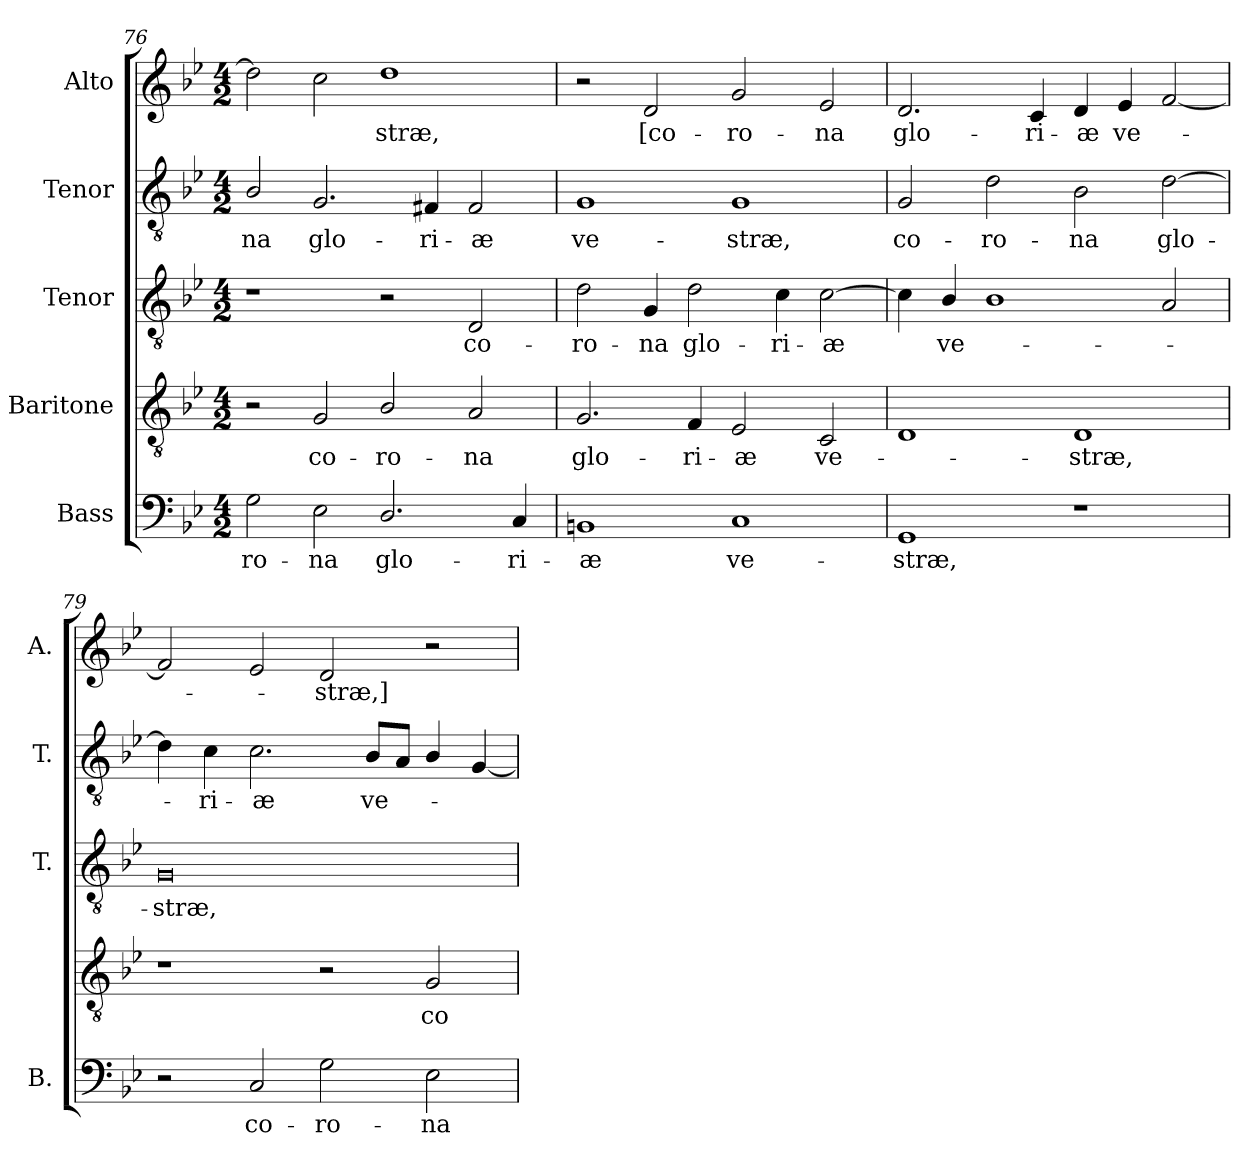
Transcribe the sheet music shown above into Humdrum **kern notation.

**kern	**text	**kern	**text	**kern	**text	**kern	**text	**kern	**text
*part5	*part5	*part4	*part4	*part3	*part3	*part2	*part2	*part1	*part1
*staff5	*staff5	*staff4	*staff4	*staff3	*staff3	*staff2	*staff2	*staff1	*staff1
*I"Bass	*	*I"Baritone	*	*I"Tenor	*	*I"Tenor	*	*I"Alto	*
*I'B.	*	*	*	*I'T.	*	*I'T.	*	*I'A.	*
*clefF4	*	*clefGv2	*	*clefGv2	*	*clefGv2	*	*clefG2	*
*	*	*ITrd7c12	*	*ITrd7c12	*	*ITrd7c12	*	*	*
*k[b-e-]	*	*k[b-e-]	*	*k[b-e-]	*	*k[b-e-]	*	*k[b-e-]	*
*B-:	*	*B-:	*	*B-:	*	*B-:	*	*B-:	*
*M4/2	*	*M4/2	*	*M4/2	*	*M4/2	*	*M4/2	*
=76	=76	=76	=76	=76	=76	=76	=76	=76	=76
!	!LO:LY:b:color=#000000	!	!	!	!	!	!	!	!
!	!	!	!	!	!	!	!LO:LY:b:color=#000000	!	!
2Gi\	-ro-	2r	.	1r	.	2BB-i/	-na	2ddi\]	.
!	!LO:LY:b:color=#000000	!	!	!	!	!	!	!	!
!	!	!	!LO:LY:b:color=#000000	!	!	!	!	!	!
!	!	!	!	!	!	!	!LO:LY:b:color=#000000	!	!
2E-i\	-na	2GGi/	co-	.	.	2.GGi/	glo-	2cci\	.
!	!LO:LY:b:color=#000000	!	!	!	!	!	!	!	!
!	!	!	!LO:LY:b:color=#000000	!	!	!	!	!	!
!	!	!	!	!	!	!	!	!	!LO:LY:b:color=#000000
2.Di/	glo-	2BB-i/	-ro-	2r	.	.	.	1ddi	-stræ,
!	!	!	!	!	!	!	!LO:LY:b:color=#000000	!	!
.	.	.	.	.	.	4FF#Xi/	-ri-	.	.
!	!	!	!LO:LY:b:color=#000000	!	!	!	!	!	!
!	!	!	!	!	!LO:LY:b:color=#000000	!	!	!	!
!	!	!	!	!	!	!	!LO:LY:b:color=#000000	!	!
.	.	2AAi/	-na	2DDi/	co-	2FF#i/	-æ	.	.
!	!LO:LY:b:color=#000000	!	!	!	!	!	!	!	!
4Ci/	-ri-	.	.	.	.	.	.	.	.
=77	=77	=77	=77	=77	=77	=77	=77	=77	=77
!	!LO:LY:b:color=#000000	!	!	!	!	!	!	!	!
!	!	!	!LO:LY:b:color=#000000	!	!	!	!	!	!
!	!	!	!	!	!LO:LY:b:color=#000000	!	!	!	!
!	!	!	!	!	!	!	!LO:LY:b:color=#000000	!	!
1BBni	-æ	2.GGi/	glo-	2Di\	-ro-	1GGi	ve-	2r	.
!	!	!	!	!	!LO:LY:b:color=#000000	!	!	!	!
!	!	!	!	!	!	!	!	!	!LO:LY:b:color=#000000
.	.	.	.	4GGi/	-na	.	.	2di/	[co-
!	!	!	!LO:LY:b:color=#000000	!	!	!	!	!	!
!	!	!	!	!	!LO:LY:b:color=#000000	!	!	!	!
.	.	4FFi/	-ri-	2Di\	glo-	.	.	.	.
!	!LO:LY:b:color=#000000	!	!	!	!	!	!	!	!
!	!	!	!LO:LY:b:color=#000000	!	!	!	!	!	!
!	!	!	!	!	!	!	!LO:LY:b:color=#000000	!	!
!	!	!	!	!	!	!	!	!	!LO:LY:b:color=#000000
1Ci	ve-	2EE-i/	-æ	.	.	1GGi	-stræ,	2gi/	-ro-
!	!	!	!	!	!LO:LY:b:color=#000000	!	!	!	!
.	.	.	.	4Ci\	-ri-	.	.	.	.
!	!	!	!LO:LY:b:color=#000000	!	!	!	!	!	!
!	!	!	!	!	!LO:LY:b:color=#000000	!	!	!	!
!	!	!	!	!	!	!	!	!	!LO:LY:b:color=#000000
.	.	2CCi/	ve-	[2Ci\	-æ	.	.	2e-i/	-na
!!LO:PB:g=z
=78	=78	=78	=78	=78	=78	=78	=78	=78	=78
!	!LO:LY:b:color=#000000	!	!	!	!	!	!	!	!
!	!	!	!	!	!	!	!LO:LY:b:color=#000000	!	!
!	!	!	!	!	!	!	!	!	!LO:LY:b:color=#000000
1GGi	-stræ,	1DDi	.	4Ci\]	.	2GGi/	co-	2.di/	glo-
!	!	!	!	!	!LO:LY:b:color=#000000	!	!	!	!
.	.	.	.	4BB-i/	ve-	.	.	.	.
!	!	!	!	!	!	!	!LO:LY:b:color=#000000	!	!
.	.	.	.	1BB-i	.	2Di\	-ro-	.	.
!	!	!	!	!	!	!	!	!	!LO:LY:b:color=#000000
.	.	.	.	.	.	.	.	4ci/	-ri-
!	!	!	!LO:LY:b:color=#000000	!	!	!	!	!	!
!	!	!	!	!	!	!	!LO:LY:b:color=#000000	!	!
!	!	!	!	!	!	!	!	!	!LO:LY:b:color=#000000
1r	.	1DDi	-stræ,	.	.	2BB-i\	-na	4di/	-æ
!	!	!	!	!	!	!	!	!	!LO:LY:b:color=#000000
.	.	.	.	.	.	.	.	4e-i/	ve-
!	!	!	!	!	!	!	!LO:LY:b:color=#000000	!	!
.	.	.	.	2AAi/	.	[2Di\	glo-	[2fi/	.
=79	=79	=79	=79	=79	=79	=79	=79	=79	=79
!	!	!	!	!	!LO:LY:b:color=#000000	!	!	!	!
2r	.	1r	.	0GGi	-stræ,	4Di\]	.	2fi/]	.
!	!	!	!	!	!	!	!LO:LY:b:color=#000000	!	!
.	.	.	.	.	.	4Ci\	-ri-	.	.
!	!LO:LY:b:color=#000000	!	!	!	!	!	!	!	!
!	!	!	!	!	!	!	!LO:LY:b:color=#000000	!	!
2Ci/	co-	.	.	.	.	2.Ci\	-æ	2e-i/	.
!	!LO:LY:b:color=#000000	!	!	!	!	!	!	!	!
!	!	!	!	!	!	!	!	!	!LO:LY:b:color=#000000
2Gi\	-ro-	2r	.	.	.	.	.	2di/	-stræ,]
!	!	!	!	!	!	!	!LO:LY:b:color=#000000	!	!
.	.	.	.	.	.	8BB-i/L	ve-	.	.
.	.	.	.	.	.	8AAi/J	.	.	.
!	!LO:LY:b:color=#000000	!	!	!	!	!	!	!	!
!	!	!	!LO:LY:b:color=#000000	!	!	!	!	!	!
2E-i\	-na	2GGi/	co-	.	.	4BB-i/	.	2r	.
.	.	.	.	.	.	[4GGi/	.	.	.
=	=	=	=	=	=	=	=	=	=
*-	*-	*-	*-	*-	*-	*-	*-	*-	*-
